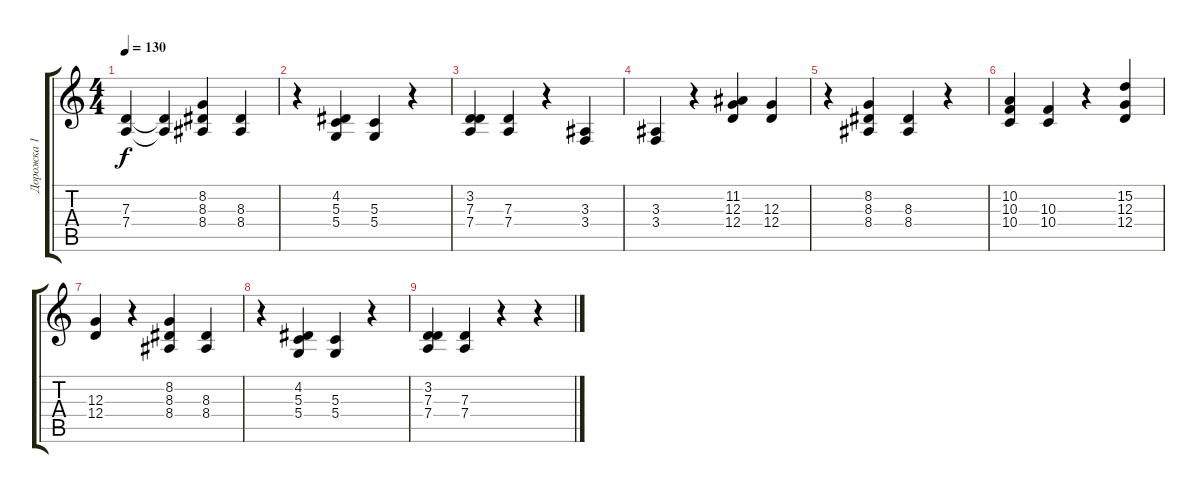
\track ("Дорожка 1" "Дорожка 1") {instrument musicbox}
\staff {score tabs}
\tuning (E4 B3 G3 D3 A2 E2) {hide}
\ts (4 4)
\tempo 130
\clef g2
\ks c
(7.3 7.4).4{dy f} (7.3{t} 7.4{t}).4 (8.2 8.3 8.4).4 (8.3 8.4).4 |
r.4 (4.2 5.3 5.4).4 (5.3 5.4).4 r.4 |
(3.2 7.3 7.4).4 (7.3 7.4).4 r.4 (3.3 3.4).4 |
(3.3 3.4).4 r.4 (11.2 12.3 12.4).4 (12.3 12.4).4 |
r.4 (8.2 8.3 8.4).4 (8.3 8.4).4 r.4 |
(10.2 10.3 10.4).4 (10.3 10.4).4 r.4 (15.2 12.3 12.4).4 |
(12.3 12.4).4 r.4 (8.2 8.3 8.4).4 (8.3 8.4).4 |
r.4 (4.2 5.3 5.4).4 (5.3 5.4).4 r.4 |
(3.2 7.3 7.4).4 (7.3 7.4).4 r.4 r.4
